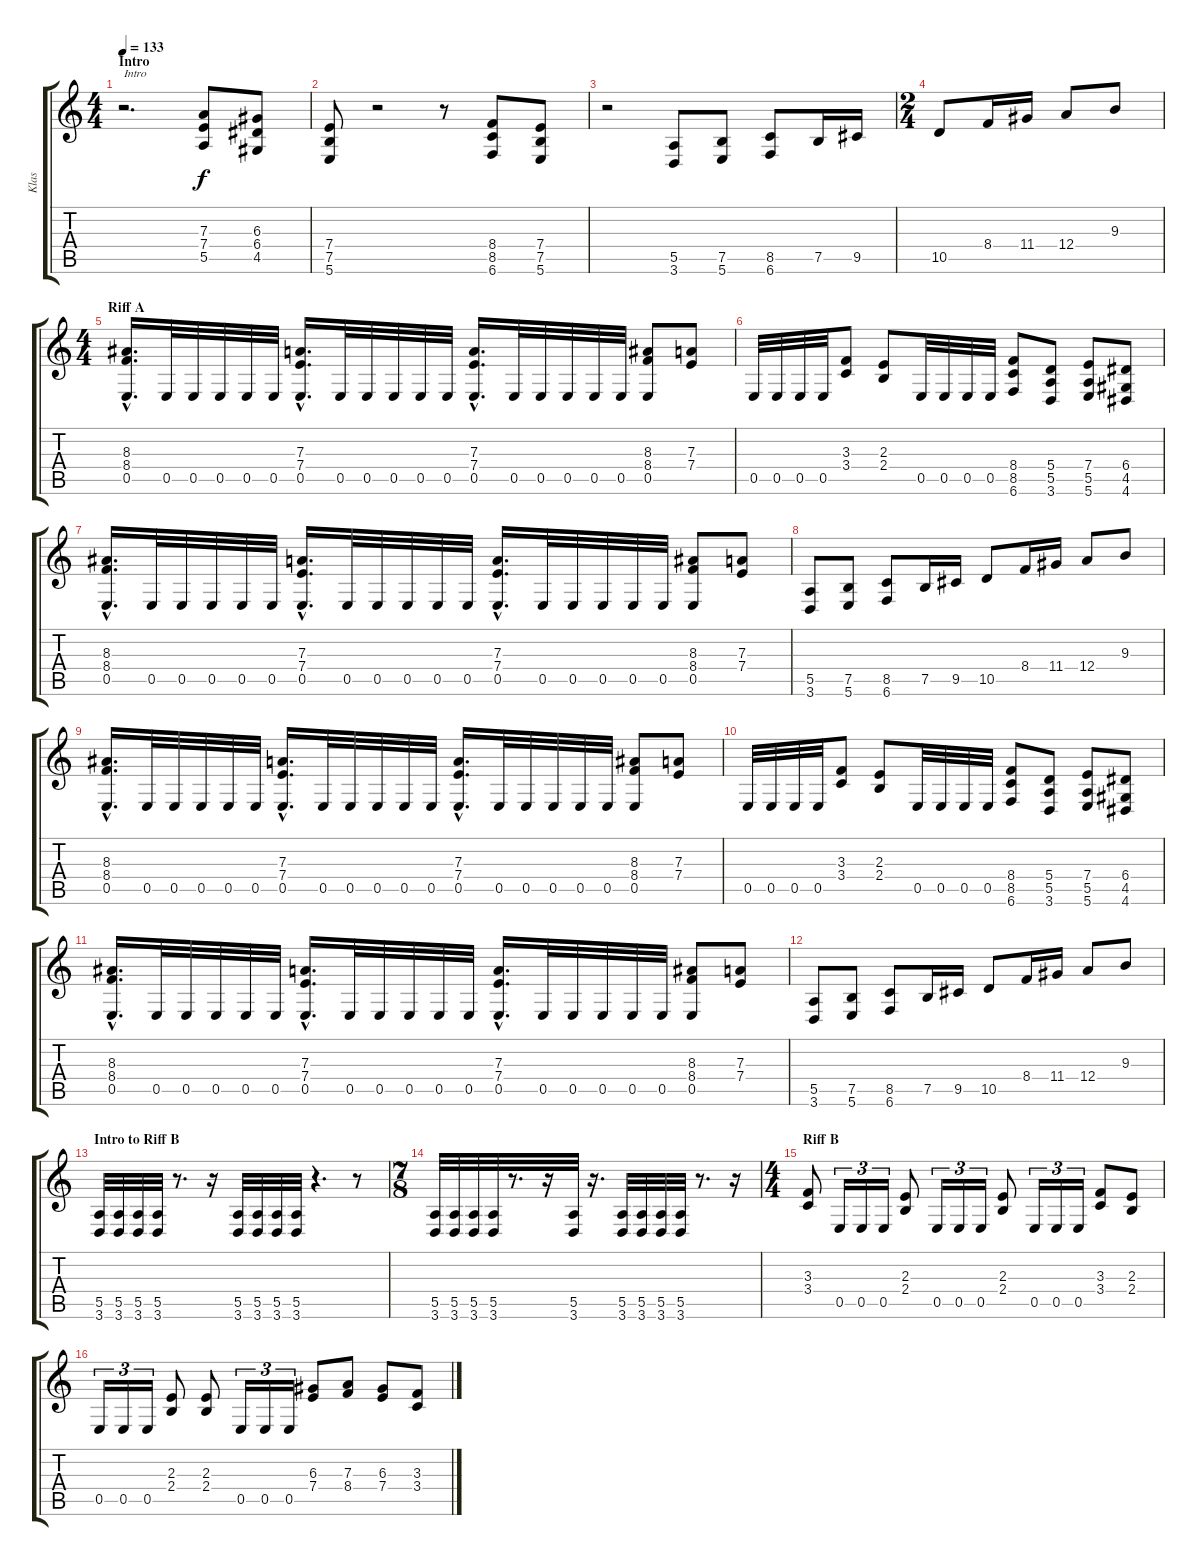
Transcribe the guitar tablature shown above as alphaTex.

\track ("Klas" "Klas") {instrument distortionguitar}
\staff {score tabs}
\tuning (B3 Gb3 D3 A2 E2 B1) {hide}
\ts (4 4)
\section ("" "Intro")
\tempo 133
\clef g2
\ks c
r.2{d txt "Intro" dy f instrument distortionguitar} (7.3 7.4 5.5).8 (6.3 6.4 4.5).8 |
(7.4 7.5 5.6).8 r.2 r.8 (8.4 8.5 6.6).8 (7.4 7.5 5.6).8 |
r.2 (5.5 3.6).8 (7.5 5.6).8 (8.5 6.6).8 7.5.16 9.5.16 |
\ts (2 4)
10.5.8 8.4.16 11.4.16 12.4.8 9.3.8 |
\ts (4 4)
\section ("" "Riff A")
(8.3{hac} 8.4{hac} 0.5{hac}).16{d} 0.5.32 0.5.32 0.5.32 0.5.32 0.5.32 (7.3{hac} 7.4{hac} 0.5{hac}).16{d} 0.5.32 0.5.32 0.5.32 0.5.32 0.5.32 (7.3{hac} 7.4{hac} 0.5{hac}).16{d} 0.5.32 0.5.32 0.5.32 0.5.32 0.5.32 (8.3 8.4 0.5).8 (7.3 7.4).8 |
0.5.32 0.5.32 0.5.32 0.5.32 (3.3 3.4).8 (2.3 2.4).8 0.5.32 0.5.32 0.5.32 0.5.32 (8.4 8.5 6.6).8 (5.4 5.5 3.6).8 (7.4 5.5 5.6).8 (6.4 4.5 4.6).8 |
(8.3{hac} 8.4{hac} 0.5{hac}).16{d} 0.5.32 0.5.32 0.5.32 0.5.32 0.5.32 (7.3{hac} 7.4{hac} 0.5{hac}).16{d} 0.5.32 0.5.32 0.5.32 0.5.32 0.5.32 (7.3{hac} 7.4{hac} 0.5{hac}).16{d} 0.5.32 0.5.32 0.5.32 0.5.32 0.5.32 (8.3 8.4 0.5).8 (7.3 7.4).8 |
(5.5 3.6).8 (7.5 5.6).8 (8.5 6.6).8 7.5.16 9.5.16 10.5.8 8.4.16 11.4.16 12.4.8 9.3.8 |
(8.3{hac} 8.4{hac} 0.5{hac}).16{d} 0.5.32 0.5.32 0.5.32 0.5.32 0.5.32 (7.3{hac} 7.4{hac} 0.5{hac}).16{d} 0.5.32 0.5.32 0.5.32 0.5.32 0.5.32 (7.3{hac} 7.4{hac} 0.5{hac}).16{d} 0.5.32 0.5.32 0.5.32 0.5.32 0.5.32 (8.3 8.4 0.5).8 (7.3 7.4).8 |
0.5.32 0.5.32 0.5.32 0.5.32 (3.3 3.4).8 (2.3 2.4).8 0.5.32 0.5.32 0.5.32 0.5.32 (8.4 8.5 6.6).8 (5.4 5.5 3.6).8 (7.4 5.5 5.6).8 (6.4 4.5 4.6).8 |
(8.3{hac} 8.4{hac} 0.5{hac}).16{d} 0.5.32 0.5.32 0.5.32 0.5.32 0.5.32 (7.3{hac} 7.4{hac} 0.5{hac}).16{d} 0.5.32 0.5.32 0.5.32 0.5.32 0.5.32 (7.3{hac} 7.4{hac} 0.5{hac}).16{d} 0.5.32 0.5.32 0.5.32 0.5.32 0.5.32 (8.3 8.4 0.5).8 (7.3 7.4).8 |
(5.5 3.6).8 (7.5 5.6).8 (8.5 6.6).8 7.5.16 9.5.16 10.5.8 8.4.16 11.4.16 12.4.8 9.3.8 |
\section ("" "Intro to Riff B")
(5.5 3.6).32 (5.5 3.6).32 (5.5 3.6).32 (5.5 3.6).32 r.8{d} r.16 (5.5 3.6).32 (5.5 3.6).32 (5.5 3.6).32 (5.5 3.6).32 r.4{d} r.8 |
\ts (7 8)
(5.5 3.6).32 (5.5 3.6).32 (5.5 3.6).32 (5.5 3.6).32 r.8{d} r.16 (5.5 3.6).32 r.16{d} (5.5 3.6).32 (5.5 3.6).32 (5.5 3.6).32 (5.5 3.6).32 r.8{d} r.16 |
\ts (4 4)
\section ("" "Riff B")
(3.3 3.4).8 0.5.16{tu (3 2)} 0.5.16{tu (3 2)} 0.5.16{tu (3 2)} (2.3 2.4).8 0.5.16{tu (3 2)} 0.5.16{tu (3 2)} 0.5.16{tu (3 2)} (2.3 2.4).8 0.5.16{tu (3 2)} 0.5.16{tu (3 2)} 0.5.16{tu (3 2)} (3.3 3.4).8 (2.3 2.4).8 |
0.5.16{tu (3 2)} 0.5.16{tu (3 2)} 0.5.16{tu (3 2)} (2.3 2.4).8 (2.3 2.4).8 0.5.16{tu (3 2)} 0.5.16{tu (3 2)} 0.5.16{tu (3 2)} (6.3 7.4).8 (7.3 8.4).8 (6.3 7.4).8 (3.3 3.4).8
